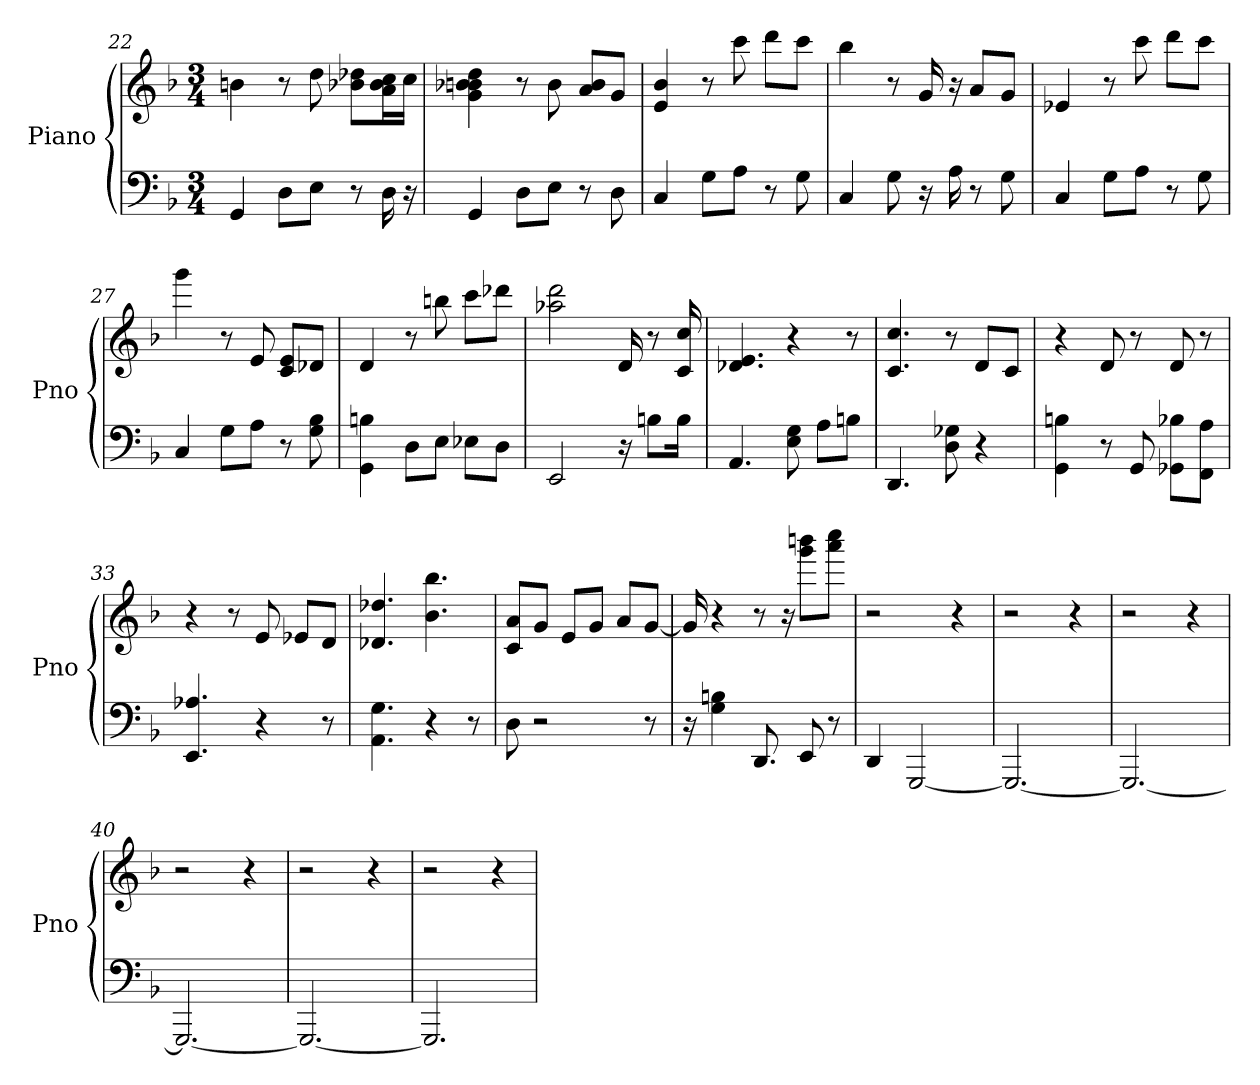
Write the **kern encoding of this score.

**kern	**kern
*part1	*part1
*staff2	*staff1
*I"Piano	*
*I'Pno	*
*clefF4	*clefG2
*k[b-]	*k[b-]
*F:	*F:
*M3/4	*M3/4
=22	=22
4GG	4b
8D\L	8r
8E\J	8dd
8r	8b-\ 8dd-\L
16D	16cc\ 16a\ 16b-\L
16r	16cc\JJ
=23	=23
4GG	4b 4g 4dd 4b-
8D\L	8r
8E\J	8b-
8r	8a/ 8b-/L
8D	8g/J
=24	=24
4C	4e 4b-
8G\L	8r
8A\J	8ccc
8r	8ddd\L
8G	8ccc\J
=25	=25
4C	4bb-
8G	8r
16r	16g
16A	16r
8r	8a/L
8G	8g/J
=26	=26
4C	4e-
8G\L	8r
8A\J	8ccc
8r	8ddd\L
8G	8ccc\J
=27	=27
4C	4ggg
8G\L	8r
8A\J	8e
8r	8c/ 8e/L
8G 8B-	8d-/J
=28	=28
4B 4GG	4d
8D\L	8r
8E\J	8bb
8E-\L	8ccc\L
8D\J	8ddd-\J
=29	=29
2EE	2aa- 2ddd
16r	16d
8B\L	8r
16B\Jk	16c 16cc
=30	=30
4.AA	4.e 4.d-
8G 8E	4r
8A\L	.
8B\J	8r
=31	=31
4.DD	4.c 4.cc
8G- 8D	8r
4r	8d/L
.	8c/J
=32	=32
4GG 4B	4r
8r	8d
8GG	8r
8GG-\ 8B-\L	8d
8FF\ 8A\J	8r
=33	=33
4.A- 4.EE	4r
.	8r
4r	8e
.	8e-/L
8r	8d/J
=34	=34
4.G 4.AA	4.d- 4.dd-
4r	4.b- 4.bb-
8r	.
=35	=35
8D	8a/ 8c/L
2r	8g/J
.	8e/L
.	8g/J
.	8a/L
8r	[8g/J
=36	=36
16r	16g]
4G 4B	4r
8.DD	8r
.	16r
8EE	8bbb\ 8ggg\L
8r	8aaa\ 8cccc\J
=37	=37
4DD	2r
[2GGG	.
.	4r
=38	=38
2.GGG_	2r
.	4r
=39	=39
2.GGG_	2r
.	4r
=40	=40
2.GGG_	2r
.	4r
=41	=41
2.GGG_	2r
.	4r
=42	=42
2.GGG]	2r
.	4r
=	=
*-	*-
